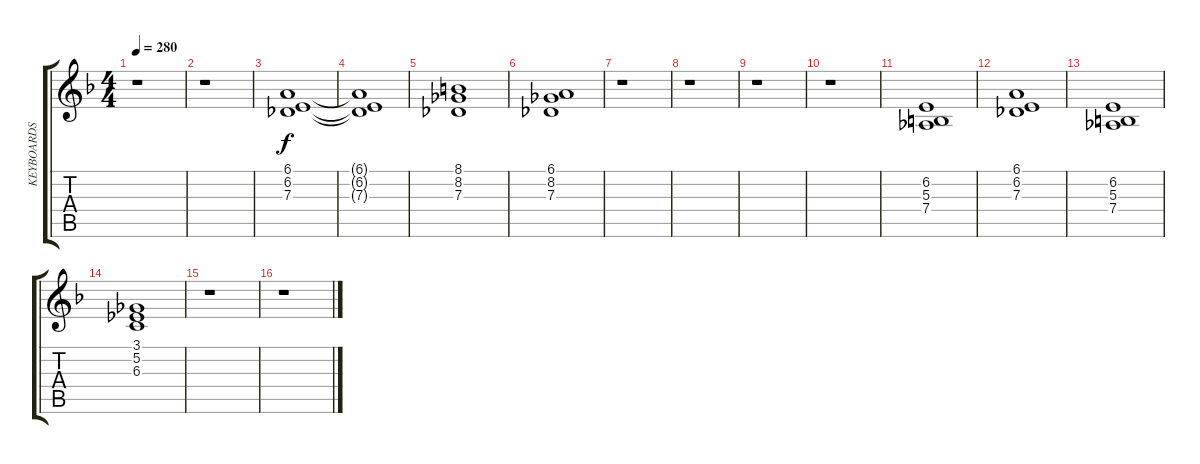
\track ("KEYBOARDS" "KEYBOARDS") {instrument synthstrings1 bank 1}
\staff {score tabs}
\tuning (Eb4 Bb3 Gb3 Db3 Ab2 Eb2) {hide}
\ts (4 4)
\tempo 280
\clef g2
\ks dminor
r.1{dy f} |
r.1 |
(6.1 6.2 7.3).1 |
(6.1{t} 6.2{t} 7.3{t}).1 |
(8.1 8.2 7.3).1 |
(6.1 8.2 7.3).1 |
r.1 |
r.1 |
r.1 |
r.1 |
(6.2 5.3 7.4).1 |
(6.1 6.2 7.3).1 |
(6.2 5.3 7.4).1 |
(3.1 5.2 6.3).1 |
r.1 |
r.1
